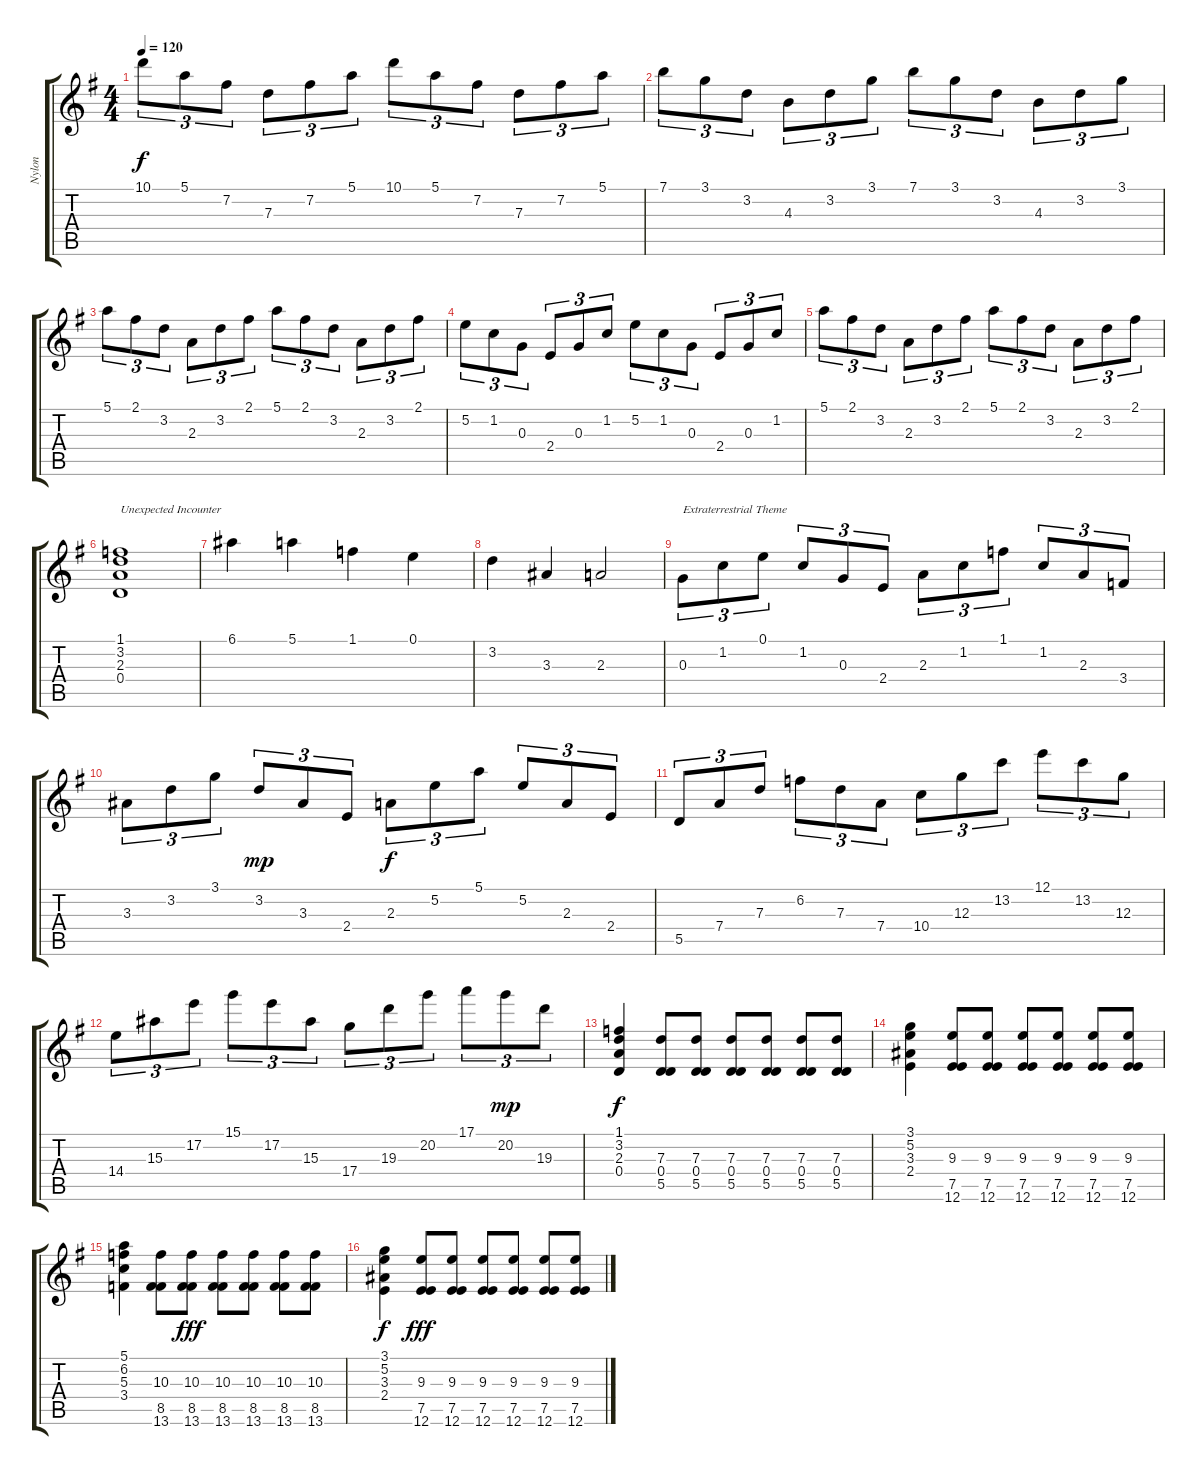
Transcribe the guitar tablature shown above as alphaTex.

\track ("Nylon" "Nylon") {instrument acousticguitarnylon}
\staff {score tabs}
\tuning (E4 B3 G3 D3 A2 E2) {hide}
\ts (4 4)
\tempo 120
\clef g2
\ks g
10.1.8{tu (3 2) dy f} 5.1.8{tu (3 2)} 7.2.8{tu (3 2)} 7.3.8{tu (3 2)} 7.2.8{tu (3 2)} 5.1.8{tu (3 2)} 10.1.8{tu (3 2)} 5.1.8{tu (3 2)} 7.2.8{tu (3 2)} 7.3.8{tu (3 2)} 7.2.8{tu (3 2)} 5.1.8{tu (3 2)} |
7.1.8{tu (3 2)} 3.1.8{tu (3 2)} 3.2.8{tu (3 2)} 4.3.8{tu (3 2)} 3.2.8{tu (3 2)} 3.1.8{tu (3 2)} 7.1.8{tu (3 2)} 3.1.8{tu (3 2)} 3.2.8{tu (3 2)} 4.3.8{tu (3 2)} 3.2.8{tu (3 2)} 3.1.8{tu (3 2)} |
5.1.8{tu (3 2)} 2.1.8{tu (3 2)} 3.2.8{tu (3 2)} 2.3.8{tu (3 2)} 3.2.8{tu (3 2)} 2.1.8{tu (3 2)} 5.1.8{tu (3 2)} 2.1.8{tu (3 2)} 3.2.8{tu (3 2)} 2.3.8{tu (3 2)} 3.2.8{tu (3 2)} 2.1.8{tu (3 2)} |
5.2.8{tu (3 2)} 1.2.8{tu (3 2)} 0.3.8{tu (3 2)} 2.4.8{tu (3 2)} 0.3.8{tu (3 2)} 1.2.8{tu (3 2)} 5.2.8{tu (3 2)} 1.2.8{tu (3 2)} 0.3.8{tu (3 2)} 2.4.8{tu (3 2)} 0.3.8{tu (3 2)} 1.2.8{tu (3 2)} |
5.1.8{tu (3 2)} 2.1.8{tu (3 2)} 3.2.8{tu (3 2)} 2.3.8{tu (3 2)} 3.2.8{tu (3 2)} 2.1.8{tu (3 2)} 5.1.8{tu (3 2)} 2.1.8{tu (3 2)} 3.2.8{tu (3 2)} 2.3.8{tu (3 2)} 3.2.8{tu (3 2)} 2.1.8{tu (3 2)} |
(1.1 3.2 2.3 0.4).1{txt "Unexpected Incounter"} |
6.1.4 5.1.4 1.1.4 0.1.4 |
3.2.4 3.3.4 2.3.2 |
0.3.8{tu (3 2) txt "Extraterrestrial Theme"} 1.2.8{tu (3 2)} 0.1.8{tu (3 2)} 1.2.8{tu (3 2)} 0.3.8{tu (3 2)} 2.4.8{tu (3 2)} 2.3.8{tu (3 2)} 1.2.8{tu (3 2)} 1.1.8{tu (3 2)} 1.2.8{tu (3 2)} 2.3.8{tu (3 2)} 3.4.8{tu (3 2)} |
3.3.8{tu (3 2)} 3.2.8{tu (3 2)} 3.1.8{tu (3 2)} 3.2.8{tu (3 2) dy mp} 3.3.8{tu (3 2)} 2.4.8{tu (3 2)} 2.3.8{tu (3 2) dy f} 5.2.8{tu (3 2)} 5.1.8{tu (3 2)} 5.2.8{tu (3 2)} 2.3.8{tu (3 2)} 2.4.8{tu (3 2)} |
5.5.8{tu (3 2)} 7.4.8{tu (3 2)} 7.3.8{tu (3 2)} 6.2.8{tu (3 2)} 7.3.8{tu (3 2)} 7.4.8{tu (3 2)} 10.4.8{tu (3 2)} 12.3.8{tu (3 2)} 13.2.8{tu (3 2)} 12.1.8{tu (3 2)} 13.2.8{tu (3 2)} 12.3.8{tu (3 2)} |
14.4.8{tu (3 2)} 15.3.8{tu (3 2)} 17.2.8{tu (3 2)} 15.1.8{tu (3 2)} 17.2.8{tu (3 2)} 15.3.8{tu (3 2)} 17.4.8{tu (3 2)} 19.3.8{tu (3 2)} 20.2.8{tu (3 2)} 17.1.8{tu (3 2)} 20.2.8{tu (3 2) dy mp} 19.3.8{tu (3 2)} |
(1.1 3.2 2.3 0.4).4{dy f} (7.3 0.4 5.5).8 (7.3 0.4 5.5).8 (7.3 0.4 5.5).8 (7.3 0.4 5.5).8 (7.3 0.4 5.5).8 (7.3 0.4 5.5).8 |
(3.1 5.2 3.3 2.4).4 (9.3 7.5 12.6).8 (9.3 7.5 12.6).8 (9.3 7.5 12.6).8 (9.3 7.5 12.6).8 (9.3 7.5 12.6).8 (9.3 7.5 12.6).8 |
(5.1 6.2 5.3 3.4).4 (10.3 8.5 13.6).8 (10.3 8.5 13.6).8{dy fff} (10.3 8.5 13.6).8 (10.3 8.5 13.6).8 (10.3 8.5 13.6).8 (10.3 8.5 13.6).8 |
(3.1 5.2 3.3 2.4).4{dy f} (9.3 7.5 12.6).8{dy fff} (9.3 7.5 12.6).8 (9.3 7.5 12.6).8 (9.3 7.5 12.6).8 (9.3 7.5 12.6).8 (9.3 7.5 12.6).8
